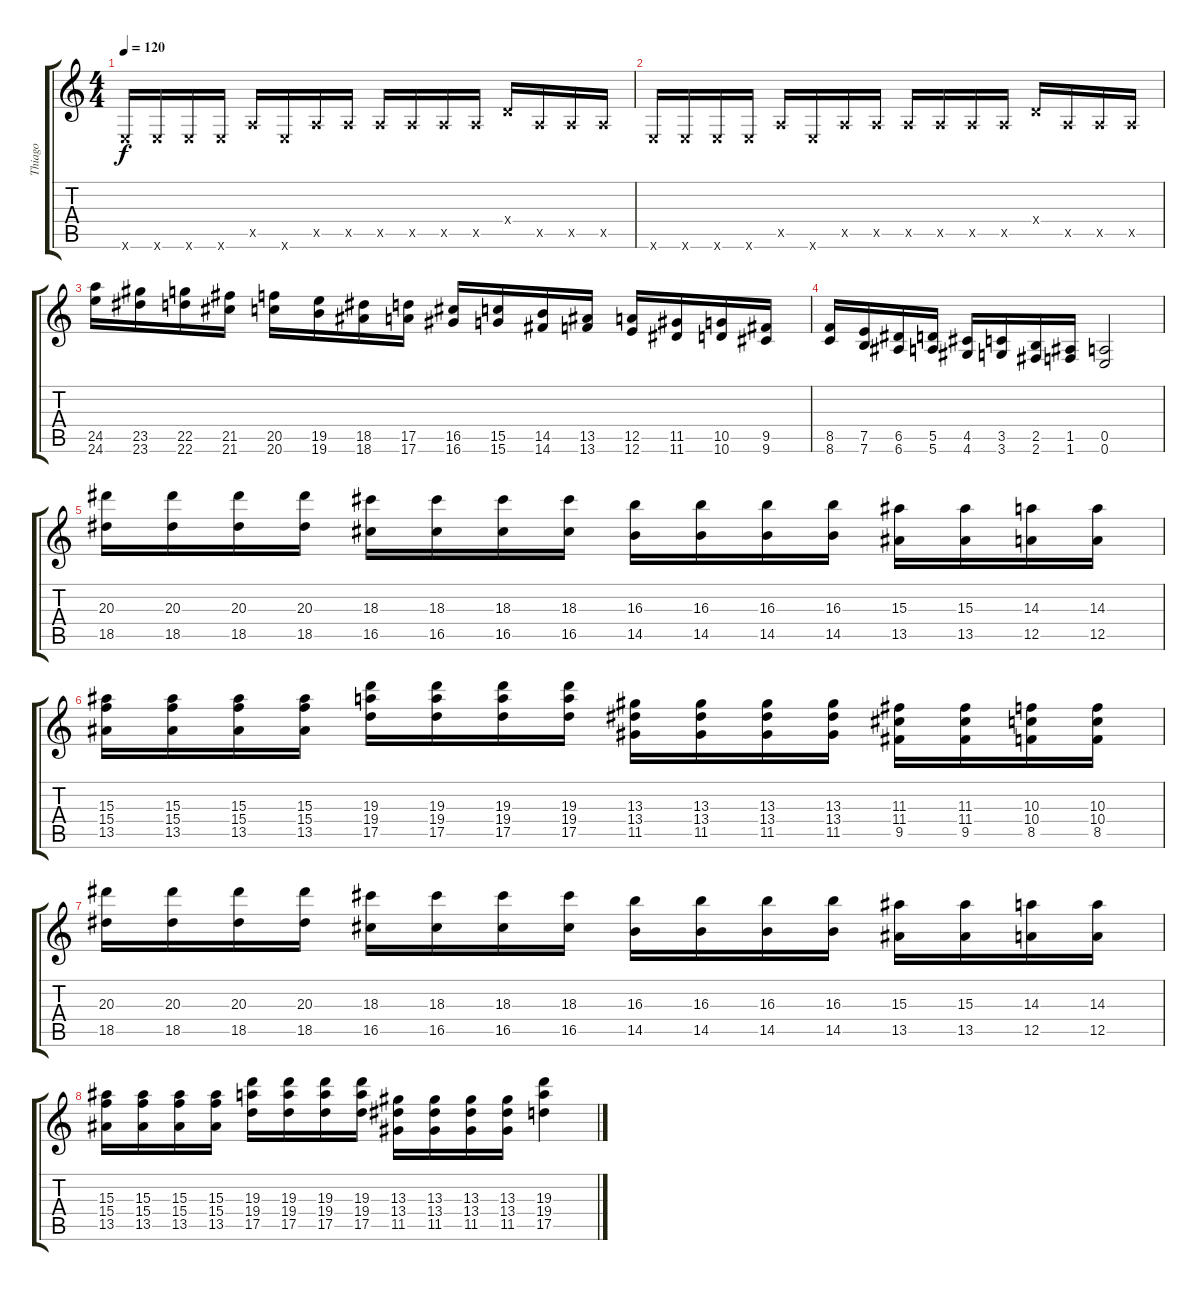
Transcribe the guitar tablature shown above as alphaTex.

\track ("Thiago" "Thiago") {instrument distortionguitar}
\staff {score tabs}
\tuning (E4 B3 G3 D3 A2 E2) {hide}
\ts (4 4)
\tempo 120
\clef g2
\ks c
0.6{x}.16{dy f instrument distortionguitar} 0.6{x}.16 0.6{x}.16 0.6{x}.16 0.5{x}.16 0.6{x}.16 0.5{x}.16 0.5{x}.16 0.5{x}.16 0.5{x}.16 0.5{x}.16 0.5{x}.16 0.4{x}.16 0.5{x}.16 0.5{x}.16 0.5{x}.16 |
0.6{x}.16 0.6{x}.16 0.6{x}.16 0.6{x}.16 0.5{x}.16 0.6{x}.16 0.5{x}.16 0.5{x}.16 0.5{x}.16 0.5{x}.16 0.5{x}.16 0.5{x}.16 0.4{x}.16 0.5{x}.16 0.5{x}.16 0.5{x}.16 |
(24.5 24.6).16 (23.5 23.6).16 (22.5 22.6).16 (21.5 21.6).16 (20.5 20.6).16 (19.5 19.6).16 (18.5 18.6).16 (17.5 17.6).16 (16.5 16.6).16 (15.5 15.6).16 (14.5 14.6).16 (13.5 13.6).16 (12.5 12.6).16 (11.5 11.6).16 (10.5 10.6).16 (9.5 9.6).16 |
(8.5 8.6).16 (7.5 7.6).16 (6.5 6.6).16 (5.5 5.6).16 (4.5 4.6).16 (3.5 3.6).16 (2.5 2.6).16 (1.5 1.6).16 (0.5 0.6).2 |
(20.3 18.5).16 (20.3 18.5).16 (20.3 18.5).16 (20.3 18.5).16 (18.3 16.5).16 (18.3 16.5).16 (18.3 16.5).16 (18.3 16.5).16 (16.3 14.5).16 (16.3 14.5).16 (16.3 14.5).16 (16.3 14.5).16 (15.3 13.5).16 (15.3 13.5).16 (14.3 12.5).16 (14.3 12.5).16 |
(15.3 15.4 13.5).16 (15.3 15.4 13.5).16 (15.3 15.4 13.5).16 (15.3 15.4 13.5).16 (19.3 19.4 17.5).16 (19.3 19.4 17.5).16 (19.3 19.4 17.5).16 (19.3 19.4 17.5).16 (13.3 13.4 11.5).16 (13.3 13.4 11.5).16 (13.3 13.4 11.5).16 (13.3 13.4 11.5).16 (11.3 11.4 9.5).16 (11.3 11.4 9.5).16 (10.3 10.4 8.5).16 (10.3 10.4 8.5).16 |
(20.3 18.5).16 (20.3 18.5).16 (20.3 18.5).16 (20.3 18.5).16 (18.3 16.5).16 (18.3 16.5).16 (18.3 16.5).16 (18.3 16.5).16 (16.3 14.5).16 (16.3 14.5).16 (16.3 14.5).16 (16.3 14.5).16 (15.3 13.5).16 (15.3 13.5).16 (14.3 12.5).16 (14.3 12.5).16 |
(15.3 15.4 13.5).16 (15.3 15.4 13.5).16 (15.3 15.4 13.5).16 (15.3 15.4 13.5).16 (19.3 19.4 17.5).16 (19.3 19.4 17.5).16 (19.3 19.4 17.5).16 (19.3 19.4 17.5).16 (13.3 13.4 11.5).16 (13.3 13.4 11.5).16 (13.3 13.4 11.5).16 (13.3 13.4 11.5).16 (19.3 19.4 17.5).4
